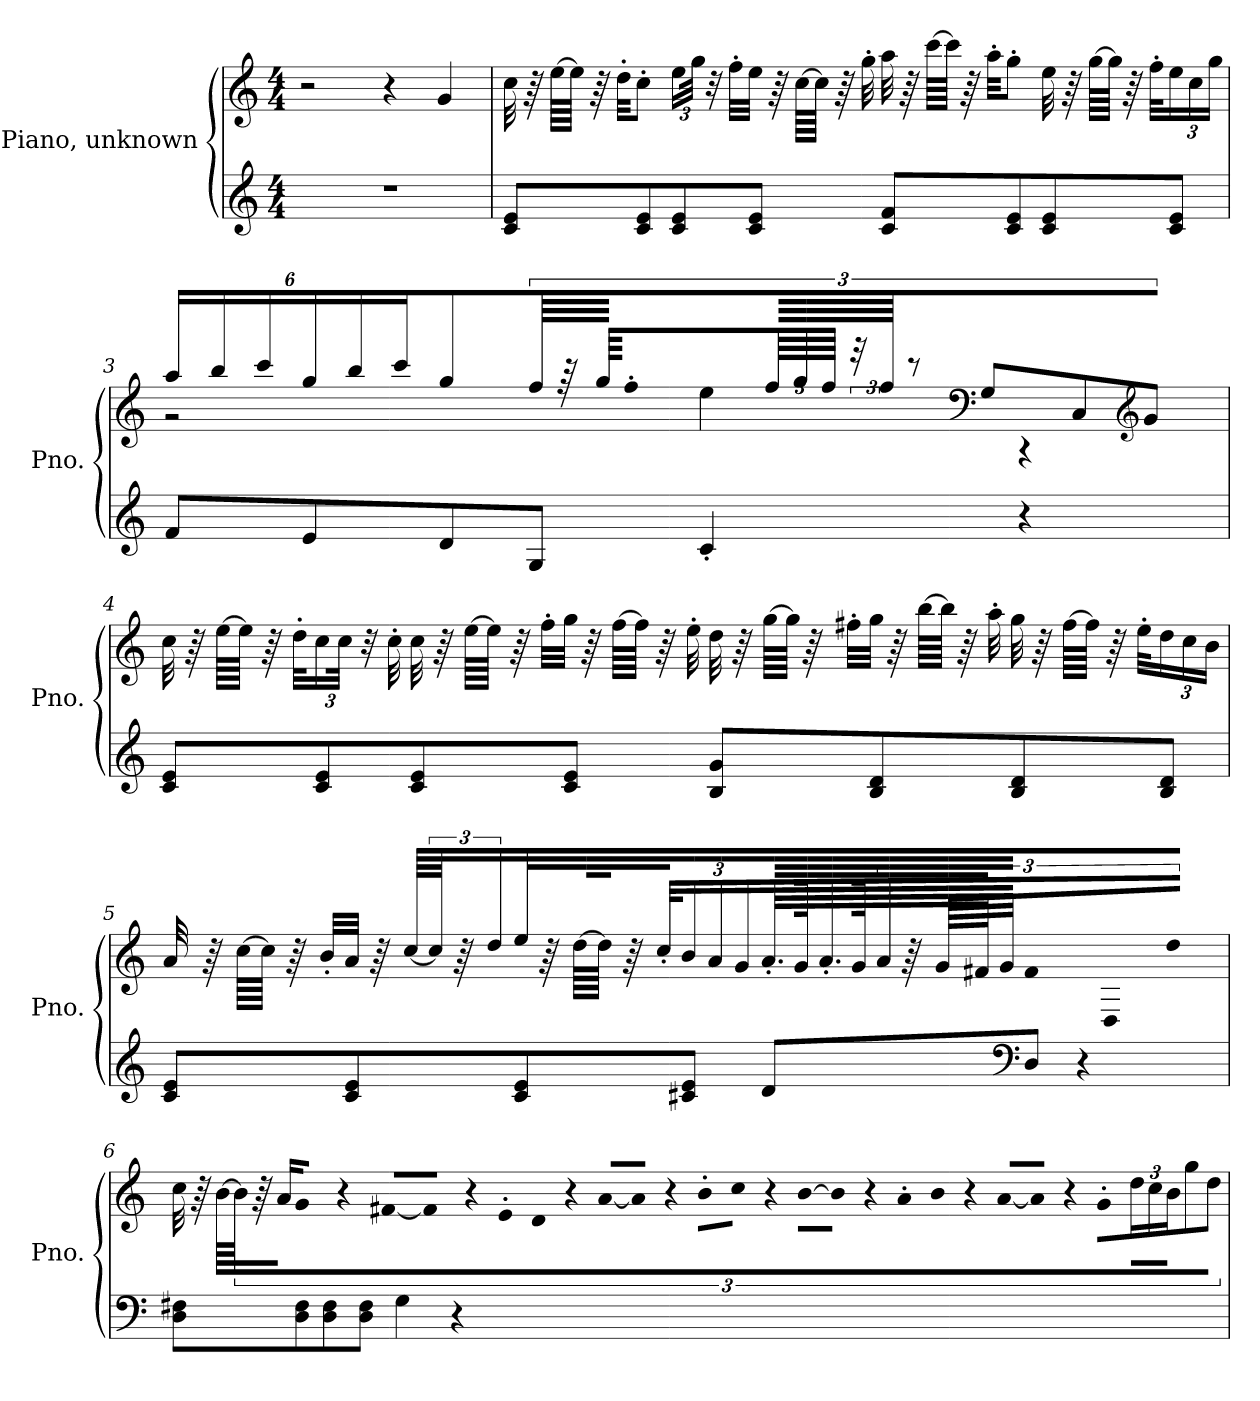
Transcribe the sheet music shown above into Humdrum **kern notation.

**kern	**kern
*part1	*part1
*staff2	*staff1
*I"Piano, unknown	*
*I'Pno.	*
*clefG2	*clefG2
*k[]	*k[]
*M4/4	*M4/4
*MM120	*MM120
=1	=1
1r	2r
.	4r
.	4g/
=2	=2
8c/ 8e/L	32cc\
.	64r
.	[64ee\LLLL
.	64ee\JJJJ]
.	64r
.	32dd'\KKL
8c/ 8e/	8cc'\J
*	*Xbrackettup
8c/ 8e/	24ee\LL
.	48gg\JJk
.	32r
.	32ff'\LLL
8c/ 8e/J	32ee\JJJ
.	64r
.	[64cc\LLLL
.	64cc\JJJJ]
.	64r
.	32gg'\
8c/ 8f/L	32aa\
.	64r
.	[64ccc\LLLL
.	64ccc\JJJJ]
.	64r
.	32aa'\KKL
8c/ 8e/	8gg'\J
8c/ 8e/	32ee\
.	64r
.	[64gg\LLLL
.	64gg\JJJJ]
.	64r
.	32ff'\KLL
8c/ 8e/J	24ee\
.	24cc\
.	24gg\JJ
!!LO:LB:g=z
=3	=3
*	*^
8f/L	24aa/LL	2r
.	24bb/	.
.	24ccc/	.
8e/	24gg/	.
.	24bb/	.
.	24ccc/J	.
8d/	8gg/	.
*	*brackettup	*
8G/J	96ff/Jkkk	.
.	96r	.
.	96gg/KLLL	.
.	32ff'/	.
*	*Xbrackettup	*
.	96ff/L	.
.	96gg/	.
.	96ff/JJJJ	.
*	*brackettup	*
.	48r	.
.	96ff/	.
4c'/	8r	4ee\
*	*clefF4	*
.	8G/L	.
4r	8C/	4r
*	*clefG2	*
.	8g/J	.
*	*v	*v
!!LO:LB:g=z
=4	=4
8c/ 8e/L	32cc\
.	64r
.	[64ee\LLLL
.	64ee\JJJJ]
.	64r
.	32dd'\KLL
*	*Xbrackettup
8c/ 8e/	24cc\
.	48cc\JJk
.	32r
.	32cc'\
8c/ 8e/	32cc\
.	64r
.	[64ee\LLLL
.	64ee\JJJJ]
.	64r
.	32ff'\LLL
8c/ 8e/J	32gg\JJJ
.	64r
.	[64ff\LLLL
.	64ff\JJJJ]
.	64r
.	32ee'\
8B/ 8g/L	32dd\
.	64r
.	[64gg\LLLL
.	64gg\JJJJ]
.	64r
.	32ff#X'\LLL
8B/ 8d/	32gg\JJJ
.	64r
.	[64bb\LLLL
.	64bb\JJJJ]
.	64r
.	32aa'\
8B/ 8d/	32gg\
.	64r
.	[64ff#\LLLL
.	64ff#\JJJJ]
.	64r
.	32ee'\KLL
8B/ 8d/J	24dd\
.	24cc\
.	24b\JJ
!!LO:LB:g=z
=5	=5
8c/ 8e/L	32a/
.	64r
.	[64cc\LLLL
.	64cc\JJJJ]
.	64r
.	32b'/LLL
8c/ 8e/	32a/JJJ
.	64r
.	[64cc\LLLL
*	*brackettup
.	96cc\JJJJ]
.	96r
.	24dd\
8c/ 8e/	32ee\
.	64r
.	[64dd\LLLL
.	64dd\JJJJ]
.	64r
.	32cc'/KLL
*	*Xbrackettup
8c#X/ 8e/J	24b/
.	24a/
.	24g/
8d/L	64.a'/LL
.	128g/K
.	64.a'/
.	128g/K
*	*brackettup
.	96a/JJJJ
.	96r
.	96g/LLLL
*	*Xbrackettup
.	96f#X/J
.	48g/JJ
*clefF4	*
8D/J	8f#/
4r	8D/
.	8dd/J
!!LO:LB:g=z
=6	=6
8D\ 8F#X\L	32cc\
.	64r
.	[64b\LLLL
*	*brackettup
.	96b\JJJJ]
.	96r
.	24a/LL
8D\ 8F#\	32g/JJk
.	64r
.	[64f#X/LLLL
.	64f#/JJJJ]
.	64r
.	32e'/
8D\ 8F#\	32d/
.	64r
.	[64a/LLLL
.	64a/JJJJ]
.	64r
.	32b'\LLL
8D\ 8F#\J	32cc\JJJ
.	64r
.	[64b\LLLL
.	64b\JJJJ]
.	64r
.	32a'/
4G\	32b\
.	64r
.	[64a/LLLL
.	64a/JJJJ]
.	64r
.	32g'\KLL
*	*Xbrackettup
.	24dd\
.	24cc\
.	24b\J
4r	8gg\
.	8dd\J
=	=
*-	*-
